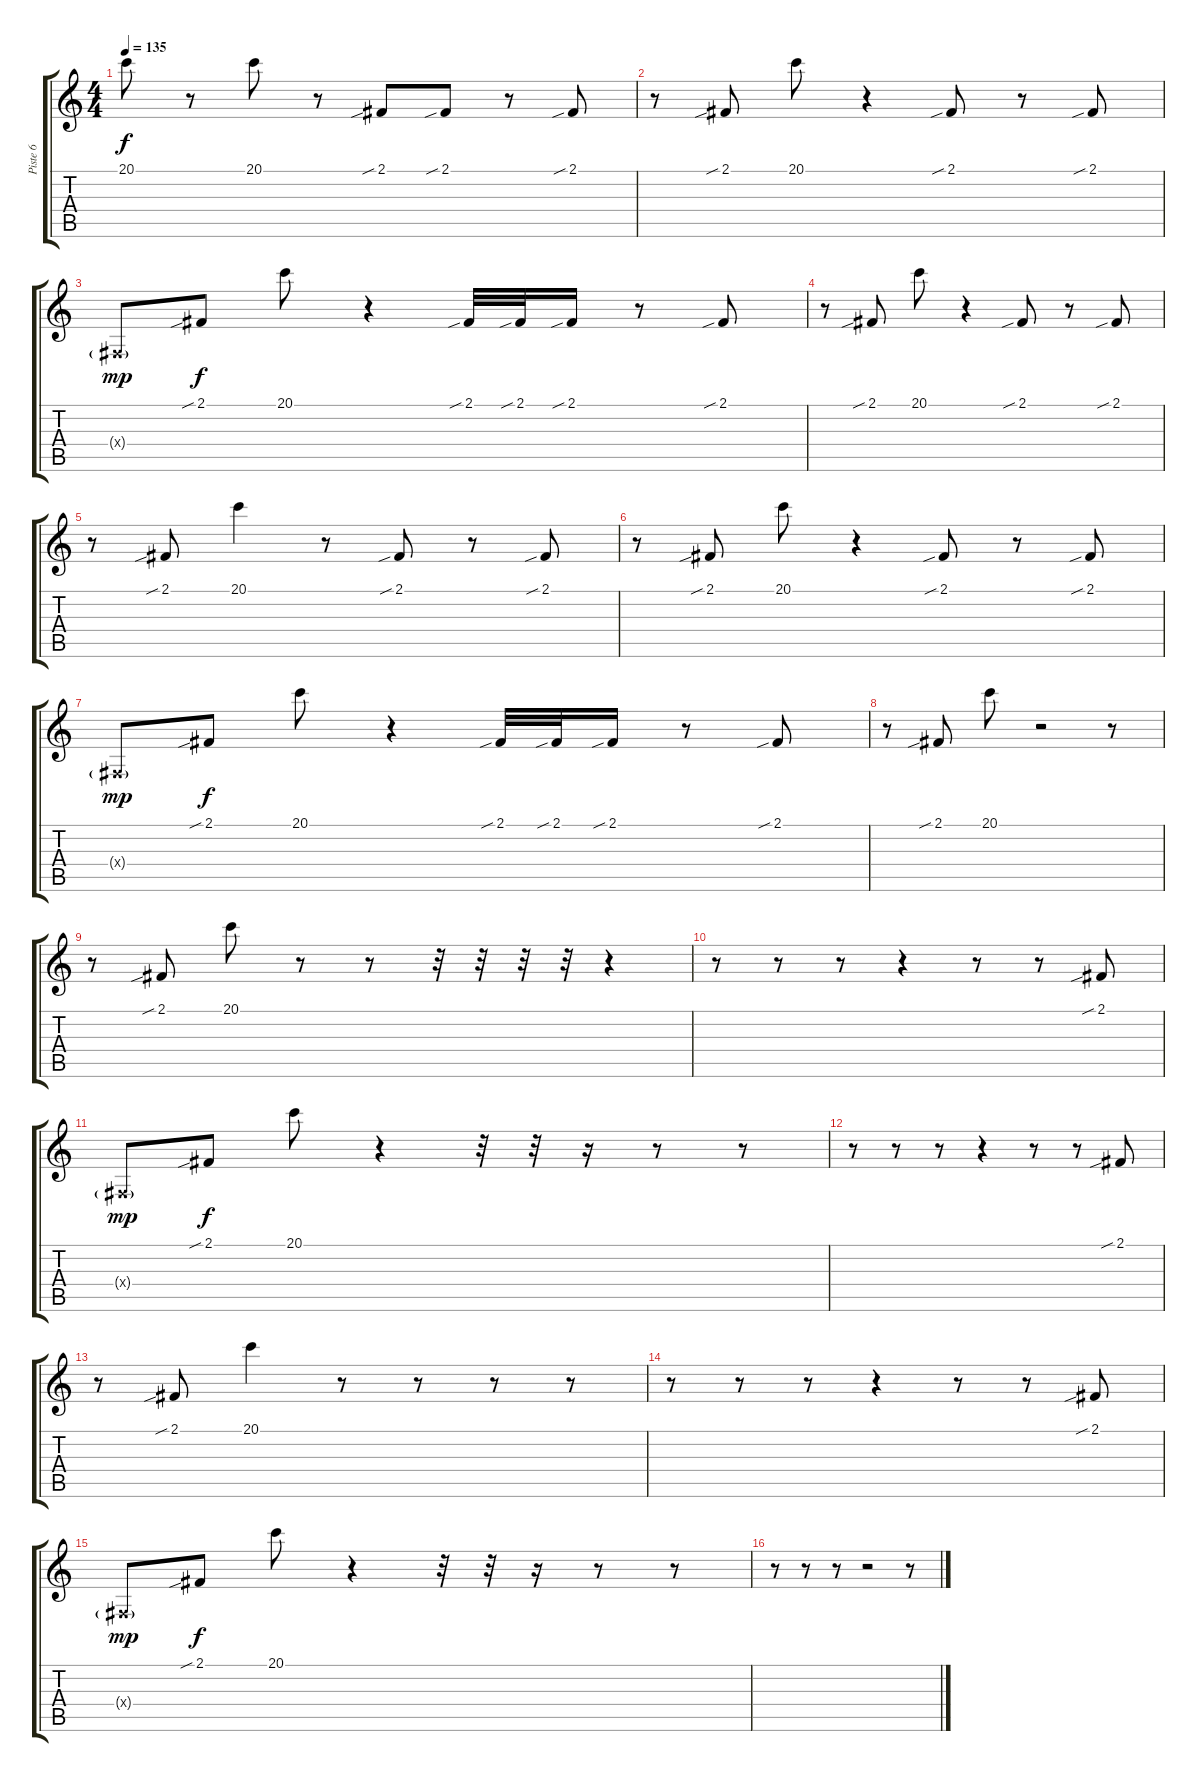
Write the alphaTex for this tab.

\track ("Piste 6" "Piste 6") {instrument pad3polysynth}
\staff {score tabs}
\tuning (E4 B3 G3 D3 A2 D2) {hide}
\ts (4 4)
\tempo 135
\clef g2
\ks c
20.1.8{dy f} r.8 20.1.8 r.8 2.1{sib}.8 2.1{sib}.8 r.8 2.1{sib}.8 |
r.8 2.1{sib}.8 20.1.8 r.4 2.1{sib}.8 r.8 2.1{sib}.8 |
4.4{g x}.8{dy mp} 2.1{sib}.8{dy f} 20.1.8 r.4 2.1{sib}.32 2.1{sib}.32 2.1{sib}.16 r.8 2.1{sib}.8 |
r.8 2.1{sib}.8 20.1.8 r.4 2.1{sib}.8 r.8 2.1{sib}.8 |
r.8 2.1{sib}.8 20.1.4 r.8 2.1{sib}.8 r.8 2.1{sib}.8 |
r.8 2.1{sib}.8 20.1.8 r.4 2.1{sib}.8 r.8 2.1{sib}.8 |
4.4{g x}.8{dy mp} 2.1{sib}.8{dy f} 20.1.8 r.4 2.1{sib}.32 2.1{sib}.32 2.1{sib}.16 r.8 2.1{sib}.8 |
r.8 2.1{sib}.8 20.1.8 r.2 r.8 |
r.8 2.1{sib}.8 20.1.8 r.8 r.8 r.32 r.32 r.32 r.32 r.4 |
r.8 r.8 r.8 r.4 r.8 r.8 2.1{sib}.8 |
4.4{g x}.8{dy mp} 2.1{sib}.8{dy f} 20.1.8 r.4 r.32 r.32 r.16 r.8 r.8 |
r.8 r.8 r.8 r.4 r.8 r.8 2.1{sib}.8 |
r.8 2.1{sib}.8 20.1.4 r.8 r.8 r.8 r.8 |
r.8 r.8 r.8 r.4 r.8 r.8 2.1{sib}.8 |
4.4{g x}.8{dy mp} 2.1{sib}.8{dy f} 20.1.8 r.4 r.32 r.32 r.16 r.8 r.8 |
r.8 r.8 r.8 r.2 r.8
